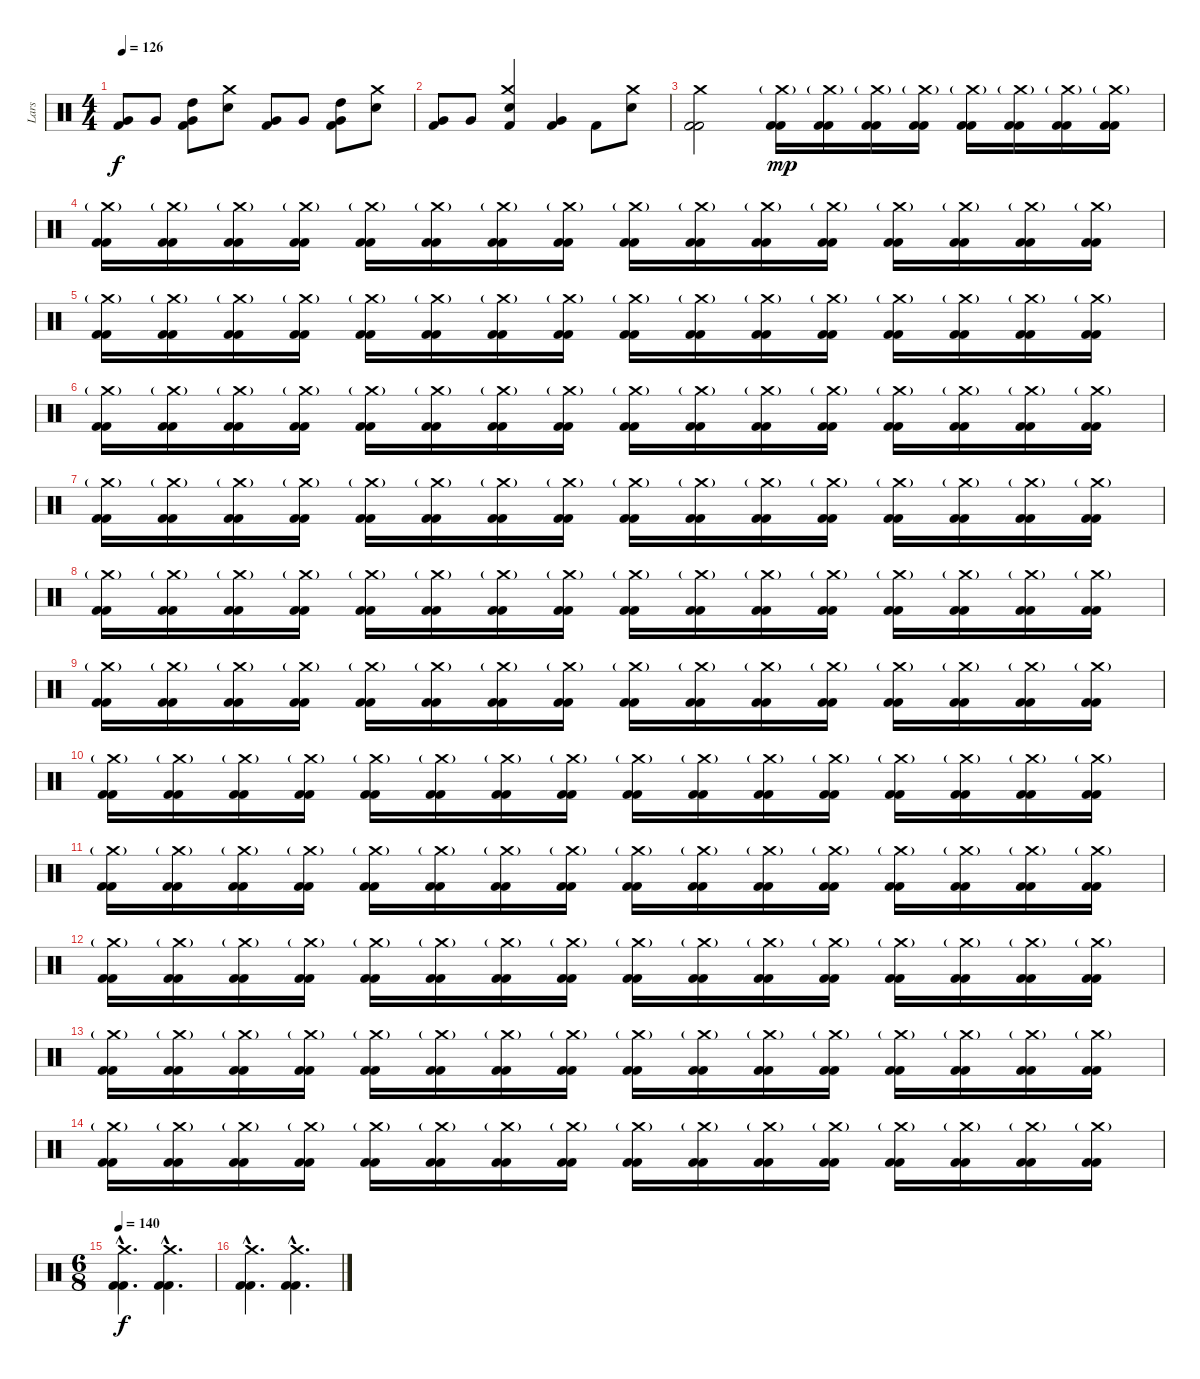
\track ("Lars" "Lars") {instrument percussion}
\staff {score}
\articulation defaults
\ts (4 4)
\tempo 126
\clef neutral
\ks c
("Very Low Tom (hit)" "Kick (hit) 2").8{dy f} "Very Low Tom (hit)".8 ("High Tom (hit)" "Very Low Tom (hit)" "Kick (hit) 2").8 ("Snare (hit) 2" "Crash medium (hit)").8 ("Very Low Tom (hit)" "Kick (hit) 2").8 "Very Low Tom (hit)".8 ("High Tom (hit)" "Very Low Tom (hit)" "Kick (hit) 2").8 ("Snare (hit) 2" "Crash medium (hit)").8 |
("Very Low Tom (hit)" "Kick (hit) 2").8 "Very Low Tom (hit)".8 ("Crash medium (hit)" "Electric Snare (hit)" "Kick (hit) 2").4 ("Very Low Tom (hit)" "Kick (hit) 2").4 "Kick (hit) 2".8 ("Crash medium (hit)" "Electric Snare (hit)").8 |
("Kick (hit) 2" "Kick (hit) 2" "Crash medium (hit)").2 ("Kick (hit) 2" "Kick (hit) 2" "Crash medium (hit)"{g}).16{dy mp} ("Kick (hit) 2" "Kick (hit) 2" "Crash medium (hit)"{g}).16 ("Kick (hit) 2" "Kick (hit) 2" "Crash medium (hit)"{g}).16 ("Kick (hit) 2" "Kick (hit) 2" "Crash medium (hit)"{g}).16 ("Kick (hit) 2" "Kick (hit) 2" "Crash medium (hit)"{g}).16 ("Kick (hit) 2" "Kick (hit) 2" "Crash medium (hit)"{g}).16 ("Kick (hit) 2" "Kick (hit) 2" "Crash medium (hit)"{g}).16 ("Kick (hit) 2" "Kick (hit) 2" "Crash medium (hit)"{g}).16 |
("Kick (hit) 2" "Kick (hit) 2" "Crash medium (hit)"{g}).16 ("Kick (hit) 2" "Kick (hit) 2" "Crash medium (hit)"{g}).16 ("Kick (hit) 2" "Kick (hit) 2" "Crash medium (hit)"{g}).16 ("Kick (hit) 2" "Kick (hit) 2" "Crash medium (hit)"{g}).16 ("Kick (hit) 2" "Kick (hit) 2" "Crash medium (hit)"{g}).16 ("Kick (hit) 2" "Kick (hit) 2" "Crash medium (hit)"{g}).16 ("Kick (hit) 2" "Kick (hit) 2" "Crash medium (hit)"{g}).16 ("Kick (hit) 2" "Kick (hit) 2" "Crash medium (hit)"{g}).16 ("Kick (hit) 2" "Kick (hit) 2" "Crash medium (hit)"{g}).16 ("Kick (hit) 2" "Kick (hit) 2" "Crash medium (hit)"{g}).16 ("Kick (hit) 2" "Kick (hit) 2" "Crash medium (hit)"{g}).16 ("Kick (hit) 2" "Kick (hit) 2" "Crash medium (hit)"{g}).16 ("Kick (hit) 2" "Kick (hit) 2" "Crash medium (hit)"{g}).16 ("Kick (hit) 2" "Kick (hit) 2" "Crash medium (hit)"{g}).16 ("Kick (hit) 2" "Kick (hit) 2" "Crash medium (hit)"{g}).16 ("Kick (hit) 2" "Kick (hit) 2" "Crash medium (hit)"{g}).16 |
("Kick (hit) 2" "Kick (hit) 2" "Crash medium (hit)"{g}).16 ("Kick (hit) 2" "Kick (hit) 2" "Crash medium (hit)"{g}).16 ("Kick (hit) 2" "Kick (hit) 2" "Crash medium (hit)"{g}).16 ("Kick (hit) 2" "Kick (hit) 2" "Crash medium (hit)"{g}).16 ("Kick (hit) 2" "Kick (hit) 2" "Crash medium (hit)"{g}).16 ("Kick (hit) 2" "Kick (hit) 2" "Crash medium (hit)"{g}).16 ("Kick (hit) 2" "Kick (hit) 2" "Crash medium (hit)"{g}).16 ("Kick (hit) 2" "Kick (hit) 2" "Crash medium (hit)"{g}).16 ("Kick (hit) 2" "Kick (hit) 2" "Crash medium (hit)"{g}).16 ("Kick (hit) 2" "Kick (hit) 2" "Crash medium (hit)"{g}).16 ("Kick (hit) 2" "Kick (hit) 2" "Crash medium (hit)"{g}).16 ("Kick (hit) 2" "Kick (hit) 2" "Crash medium (hit)"{g}).16 ("Kick (hit) 2" "Kick (hit) 2" "Crash medium (hit)"{g}).16 ("Kick (hit) 2" "Kick (hit) 2" "Crash medium (hit)"{g}).16 ("Kick (hit) 2" "Kick (hit) 2" "Crash medium (hit)"{g}).16 ("Kick (hit) 2" "Kick (hit) 2" "Crash medium (hit)"{g}).16 |
("Kick (hit) 2" "Kick (hit) 2" "Crash medium (hit)"{g}).16 ("Kick (hit) 2" "Kick (hit) 2" "Crash medium (hit)"{g}).16 ("Kick (hit) 2" "Kick (hit) 2" "Crash medium (hit)"{g}).16 ("Kick (hit) 2" "Kick (hit) 2" "Crash medium (hit)"{g}).16 ("Kick (hit) 2" "Kick (hit) 2" "Crash medium (hit)"{g}).16 ("Kick (hit) 2" "Kick (hit) 2" "Crash medium (hit)"{g}).16 ("Kick (hit) 2" "Kick (hit) 2" "Crash medium (hit)"{g}).16 ("Kick (hit) 2" "Kick (hit) 2" "Crash medium (hit)"{g}).16 ("Kick (hit) 2" "Kick (hit) 2" "Crash medium (hit)"{g}).16 ("Kick (hit) 2" "Kick (hit) 2" "Crash medium (hit)"{g}).16 ("Kick (hit) 2" "Kick (hit) 2" "Crash medium (hit)"{g}).16 ("Kick (hit) 2" "Kick (hit) 2" "Crash medium (hit)"{g}).16 ("Kick (hit) 2" "Kick (hit) 2" "Crash medium (hit)"{g}).16 ("Kick (hit) 2" "Kick (hit) 2" "Crash medium (hit)"{g}).16 ("Kick (hit) 2" "Kick (hit) 2" "Crash medium (hit)"{g}).16 ("Kick (hit) 2" "Kick (hit) 2" "Crash medium (hit)"{g}).16 |
("Kick (hit) 2" "Kick (hit) 2" "Crash medium (hit)"{g}).16 ("Kick (hit) 2" "Kick (hit) 2" "Crash medium (hit)"{g}).16 ("Kick (hit) 2" "Kick (hit) 2" "Crash medium (hit)"{g}).16 ("Kick (hit) 2" "Kick (hit) 2" "Crash medium (hit)"{g}).16 ("Kick (hit) 2" "Kick (hit) 2" "Crash medium (hit)"{g}).16 ("Kick (hit) 2" "Kick (hit) 2" "Crash medium (hit)"{g}).16 ("Kick (hit) 2" "Kick (hit) 2" "Crash medium (hit)"{g}).16 ("Kick (hit) 2" "Kick (hit) 2" "Crash medium (hit)"{g}).16 ("Kick (hit) 2" "Kick (hit) 2" "Crash medium (hit)"{g}).16 ("Kick (hit) 2" "Kick (hit) 2" "Crash medium (hit)"{g}).16 ("Kick (hit) 2" "Kick (hit) 2" "Crash medium (hit)"{g}).16 ("Kick (hit) 2" "Kick (hit) 2" "Crash medium (hit)"{g}).16 ("Kick (hit) 2" "Kick (hit) 2" "Crash medium (hit)"{g}).16 ("Kick (hit) 2" "Kick (hit) 2" "Crash medium (hit)"{g}).16 ("Kick (hit) 2" "Kick (hit) 2" "Crash medium (hit)"{g}).16 ("Kick (hit) 2" "Kick (hit) 2" "Crash medium (hit)"{g}).16 |
("Kick (hit) 2" "Kick (hit) 2" "Crash medium (hit)"{g}).16 ("Kick (hit) 2" "Kick (hit) 2" "Crash medium (hit)"{g}).16 ("Kick (hit) 2" "Kick (hit) 2" "Crash medium (hit)"{g}).16 ("Kick (hit) 2" "Kick (hit) 2" "Crash medium (hit)"{g}).16 ("Kick (hit) 2" "Kick (hit) 2" "Crash medium (hit)"{g}).16 ("Kick (hit) 2" "Kick (hit) 2" "Crash medium (hit)"{g}).16 ("Kick (hit) 2" "Kick (hit) 2" "Crash medium (hit)"{g}).16 ("Kick (hit) 2" "Kick (hit) 2" "Crash medium (hit)"{g}).16 ("Kick (hit) 2" "Kick (hit) 2" "Crash medium (hit)"{g}).16 ("Kick (hit) 2" "Kick (hit) 2" "Crash medium (hit)"{g}).16 ("Kick (hit) 2" "Kick (hit) 2" "Crash medium (hit)"{g}).16 ("Kick (hit) 2" "Kick (hit) 2" "Crash medium (hit)"{g}).16 ("Kick (hit) 2" "Kick (hit) 2" "Crash medium (hit)"{g}).16 ("Kick (hit) 2" "Kick (hit) 2" "Crash medium (hit)"{g}).16 ("Kick (hit) 2" "Kick (hit) 2" "Crash medium (hit)"{g}).16 ("Kick (hit) 2" "Kick (hit) 2" "Crash medium (hit)"{g}).16 |
("Kick (hit) 2" "Kick (hit) 2" "Crash medium (hit)"{g}).16 ("Kick (hit) 2" "Kick (hit) 2" "Crash medium (hit)"{g}).16 ("Kick (hit) 2" "Kick (hit) 2" "Crash medium (hit)"{g}).16 ("Kick (hit) 2" "Kick (hit) 2" "Crash medium (hit)"{g}).16 ("Kick (hit) 2" "Kick (hit) 2" "Crash medium (hit)"{g}).16 ("Kick (hit) 2" "Kick (hit) 2" "Crash medium (hit)"{g}).16 ("Kick (hit) 2" "Kick (hit) 2" "Crash medium (hit)"{g}).16 ("Kick (hit) 2" "Kick (hit) 2" "Crash medium (hit)"{g}).16 ("Kick (hit) 2" "Kick (hit) 2" "Crash medium (hit)"{g}).16 ("Kick (hit) 2" "Kick (hit) 2" "Crash medium (hit)"{g}).16 ("Kick (hit) 2" "Kick (hit) 2" "Crash medium (hit)"{g}).16 ("Kick (hit) 2" "Kick (hit) 2" "Crash medium (hit)"{g}).16 ("Kick (hit) 2" "Kick (hit) 2" "Crash medium (hit)"{g}).16 ("Kick (hit) 2" "Kick (hit) 2" "Crash medium (hit)"{g}).16 ("Kick (hit) 2" "Kick (hit) 2" "Crash medium (hit)"{g}).16 ("Kick (hit) 2" "Kick (hit) 2" "Crash medium (hit)"{g}).16 |
("Kick (hit) 2" "Kick (hit) 2" "Crash medium (hit)"{g}).16 ("Kick (hit) 2" "Kick (hit) 2" "Crash medium (hit)"{g}).16 ("Kick (hit) 2" "Kick (hit) 2" "Crash medium (hit)"{g}).16 ("Kick (hit) 2" "Kick (hit) 2" "Crash medium (hit)"{g}).16 ("Kick (hit) 2" "Kick (hit) 2" "Crash medium (hit)"{g}).16 ("Kick (hit) 2" "Kick (hit) 2" "Crash medium (hit)"{g}).16 ("Kick (hit) 2" "Kick (hit) 2" "Crash medium (hit)"{g}).16 ("Kick (hit) 2" "Kick (hit) 2" "Crash medium (hit)"{g}).16 ("Kick (hit) 2" "Kick (hit) 2" "Crash medium (hit)"{g}).16 ("Kick (hit) 2" "Kick (hit) 2" "Crash medium (hit)"{g}).16 ("Kick (hit) 2" "Kick (hit) 2" "Crash medium (hit)"{g}).16 ("Kick (hit) 2" "Kick (hit) 2" "Crash medium (hit)"{g}).16 ("Kick (hit) 2" "Kick (hit) 2" "Crash medium (hit)"{g}).16 ("Kick (hit) 2" "Kick (hit) 2" "Crash medium (hit)"{g}).16 ("Kick (hit) 2" "Kick (hit) 2" "Crash medium (hit)"{g}).16 ("Kick (hit) 2" "Kick (hit) 2" "Crash medium (hit)"{g}).16 |
("Kick (hit) 2" "Kick (hit) 2" "Crash medium (hit)"{g}).16 ("Kick (hit) 2" "Kick (hit) 2" "Crash medium (hit)"{g}).16 ("Kick (hit) 2" "Kick (hit) 2" "Crash medium (hit)"{g}).16 ("Kick (hit) 2" "Kick (hit) 2" "Crash medium (hit)"{g}).16 ("Kick (hit) 2" "Kick (hit) 2" "Crash medium (hit)"{g}).16 ("Kick (hit) 2" "Kick (hit) 2" "Crash medium (hit)"{g}).16 ("Kick (hit) 2" "Kick (hit) 2" "Crash medium (hit)"{g}).16 ("Kick (hit) 2" "Kick (hit) 2" "Crash medium (hit)"{g}).16 ("Kick (hit) 2" "Kick (hit) 2" "Crash medium (hit)"{g}).16 ("Kick (hit) 2" "Kick (hit) 2" "Crash medium (hit)"{g}).16 ("Kick (hit) 2" "Kick (hit) 2" "Crash medium (hit)"{g}).16 ("Kick (hit) 2" "Kick (hit) 2" "Crash medium (hit)"{g}).16 ("Kick (hit) 2" "Kick (hit) 2" "Crash medium (hit)"{g}).16 ("Kick (hit) 2" "Kick (hit) 2" "Crash medium (hit)"{g}).16 ("Kick (hit) 2" "Kick (hit) 2" "Crash medium (hit)"{g}).16 ("Kick (hit) 2" "Kick (hit) 2" "Crash medium (hit)"{g}).16 |
("Kick (hit) 2" "Kick (hit) 2" "Crash medium (hit)"{g}).16 ("Kick (hit) 2" "Kick (hit) 2" "Crash medium (hit)"{g}).16 ("Kick (hit) 2" "Kick (hit) 2" "Crash medium (hit)"{g}).16 ("Kick (hit) 2" "Kick (hit) 2" "Crash medium (hit)"{g}).16 ("Kick (hit) 2" "Kick (hit) 2" "Crash medium (hit)"{g}).16 ("Kick (hit) 2" "Kick (hit) 2" "Crash medium (hit)"{g}).16 ("Kick (hit) 2" "Kick (hit) 2" "Crash medium (hit)"{g}).16 ("Kick (hit) 2" "Kick (hit) 2" "Crash medium (hit)"{g}).16 ("Kick (hit) 2" "Kick (hit) 2" "Crash medium (hit)"{g}).16 ("Kick (hit) 2" "Kick (hit) 2" "Crash medium (hit)"{g}).16 ("Kick (hit) 2" "Kick (hit) 2" "Crash medium (hit)"{g}).16 ("Kick (hit) 2" "Kick (hit) 2" "Crash medium (hit)"{g}).16 ("Kick (hit) 2" "Kick (hit) 2" "Crash medium (hit)"{g}).16 ("Kick (hit) 2" "Kick (hit) 2" "Crash medium (hit)"{g}).16 ("Kick (hit) 2" "Kick (hit) 2" "Crash medium (hit)"{g}).16 ("Kick (hit) 2" "Kick (hit) 2" "Crash medium (hit)"{g}).16 |
("Kick (hit) 2" "Kick (hit) 2" "Crash medium (hit)"{g}).16 ("Kick (hit) 2" "Kick (hit) 2" "Crash medium (hit)"{g}).16 ("Kick (hit) 2" "Kick (hit) 2" "Crash medium (hit)"{g}).16 ("Kick (hit) 2" "Kick (hit) 2" "Crash medium (hit)"{g}).16 ("Kick (hit) 2" "Kick (hit) 2" "Crash medium (hit)"{g}).16 ("Kick (hit) 2" "Kick (hit) 2" "Crash medium (hit)"{g}).16 ("Kick (hit) 2" "Kick (hit) 2" "Crash medium (hit)"{g}).16 ("Kick (hit) 2" "Kick (hit) 2" "Crash medium (hit)"{g}).16 ("Kick (hit) 2" "Kick (hit) 2" "Crash medium (hit)"{g}).16 ("Kick (hit) 2" "Kick (hit) 2" "Crash medium (hit)"{g}).16 ("Kick (hit) 2" "Kick (hit) 2" "Crash medium (hit)"{g}).16 ("Kick (hit) 2" "Kick (hit) 2" "Crash medium (hit)"{g}).16 ("Kick (hit) 2" "Kick (hit) 2" "Crash medium (hit)"{g}).16 ("Kick (hit) 2" "Kick (hit) 2" "Crash medium (hit)"{g}).16 ("Kick (hit) 2" "Kick (hit) 2" "Crash medium (hit)"{g}).16 ("Kick (hit) 2" "Kick (hit) 2" "Crash medium (hit)"{g}).16 |
("Kick (hit) 2" "Kick (hit) 2" "Crash medium (hit)"{g}).16 ("Kick (hit) 2" "Kick (hit) 2" "Crash medium (hit)"{g}).16 ("Kick (hit) 2" "Kick (hit) 2" "Crash medium (hit)"{g}).16 ("Kick (hit) 2" "Kick (hit) 2" "Crash medium (hit)"{g}).16 ("Kick (hit) 2" "Kick (hit) 2" "Crash medium (hit)"{g}).16 ("Kick (hit) 2" "Kick (hit) 2" "Crash medium (hit)"{g}).16 ("Kick (hit) 2" "Kick (hit) 2" "Crash medium (hit)"{g}).16 ("Kick (hit) 2" "Kick (hit) 2" "Crash medium (hit)"{g}).16 ("Kick (hit) 2" "Kick (hit) 2" "Crash medium (hit)"{g}).16 ("Kick (hit) 2" "Kick (hit) 2" "Crash medium (hit)"{g}).16 ("Kick (hit) 2" "Kick (hit) 2" "Crash medium (hit)"{g}).16 ("Kick (hit) 2" "Kick (hit) 2" "Crash medium (hit)"{g}).16 ("Kick (hit) 2" "Kick (hit) 2" "Crash medium (hit)"{g}).16 ("Kick (hit) 2" "Kick (hit) 2" "Crash medium (hit)"{g}).16 ("Kick (hit) 2" "Kick (hit) 2" "Crash medium (hit)"{g}).16 ("Kick (hit) 2" "Kick (hit) 2" "Crash medium (hit)"{g}).16 |
\ts (6 8)
\tempo 140
("Kick (hit) 2"{hac} "Kick (hit) 2"{hac} "Crash medium (hit)"{hac}).4{d dy f} ("Kick (hit) 2"{hac} "Kick (hit) 2"{hac} "Crash medium (hit)"{hac}).4{d} |
("Kick (hit) 2"{hac} "Kick (hit) 2"{hac} "Crash medium (hit)"{hac}).4{d} ("Kick (hit) 2"{hac} "Kick (hit) 2"{hac} "Crash medium (hit)"{hac}).4{d}
